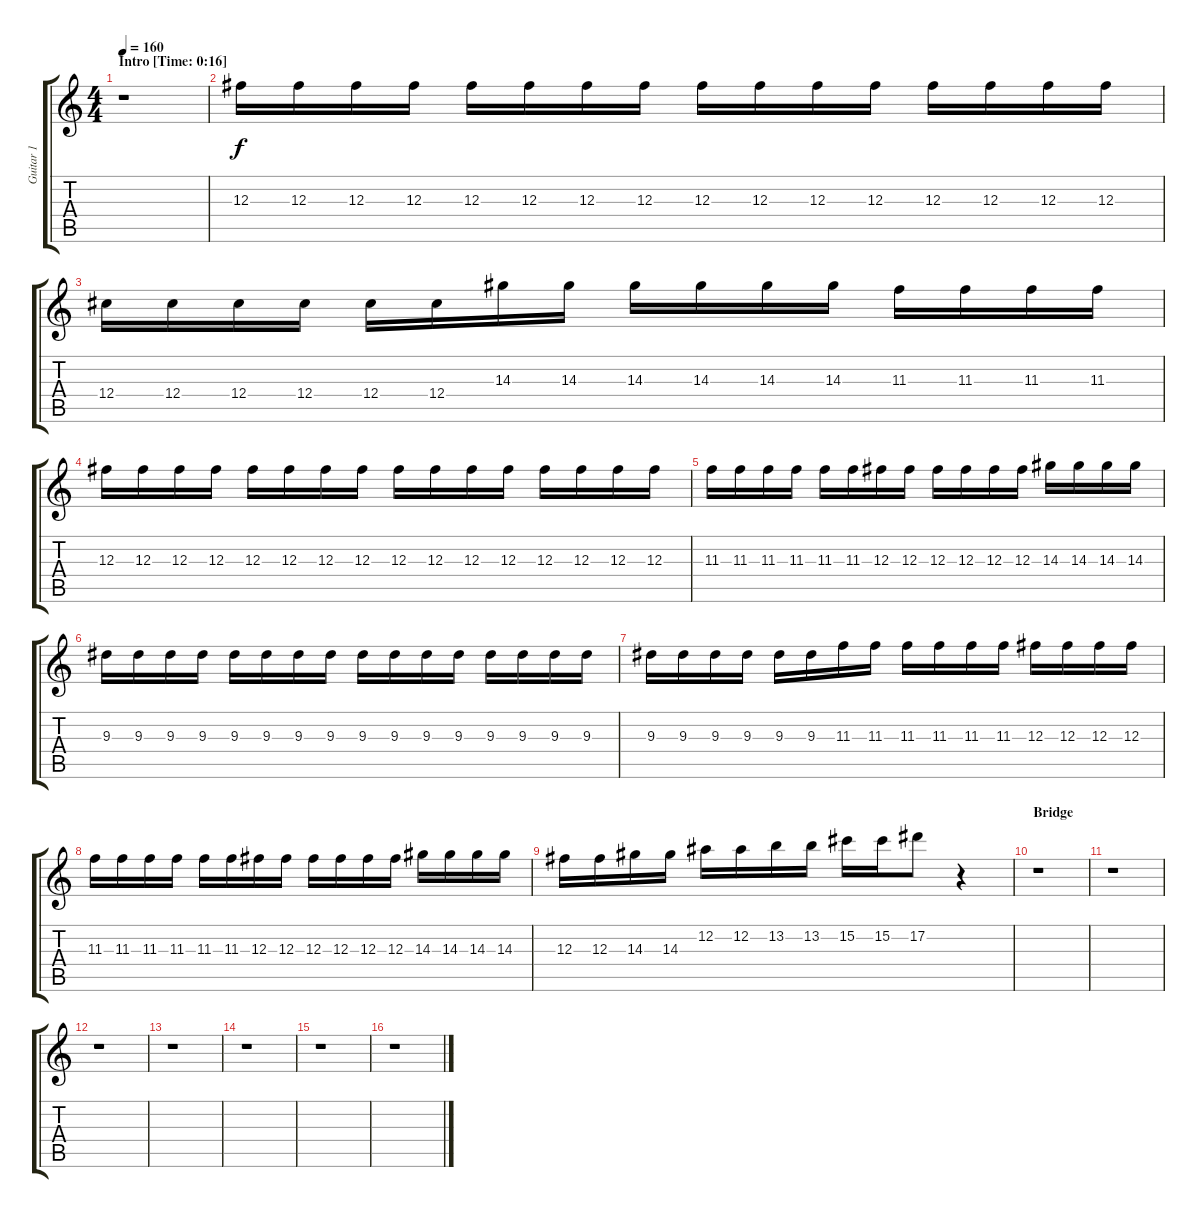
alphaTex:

\track ("Guitar 1" "Guitar 1") {instrument distortionguitar}
\staff {score tabs}
\tuning (Eb4 Bb3 Gb3 Db3 Ab2 Eb2) {hide}
\ts (4 4)
\section ("" "Intro [Time: 0:16]")
\tempo 160
\clef g2
\ks c
r.1{dy f instrument distortionguitar} |
12.3.16 12.3.16 12.3.16 12.3.16 12.3.16 12.3.16 12.3.16 12.3.16 12.3.16 12.3.16 12.3.16 12.3.16 12.3.16 12.3.16 12.3.16 12.3.16 |
12.4.16 12.4.16 12.4.16 12.4.16 12.4.16 12.4.16 14.3.16 14.3.16 14.3.16 14.3.16 14.3.16 14.3.16 11.3.16 11.3.16 11.3.16 11.3.16 |
12.3.16 12.3.16 12.3.16 12.3.16 12.3.16 12.3.16 12.3.16 12.3.16 12.3.16 12.3.16 12.3.16 12.3.16 12.3.16 12.3.16 12.3.16 12.3.16 |
11.3.16 11.3.16 11.3.16 11.3.16 11.3.16 11.3.16 12.3.16 12.3.16 12.3.16 12.3.16 12.3.16 12.3.16 14.3.16 14.3.16 14.3.16 14.3.16 |
9.3.16 9.3.16 9.3.16 9.3.16 9.3.16 9.3.16 9.3.16 9.3.16 9.3.16 9.3.16 9.3.16 9.3.16 9.3.16 9.3.16 9.3.16 9.3.16 |
9.3.16 9.3.16 9.3.16 9.3.16 9.3.16 9.3.16 11.3.16 11.3.16 11.3.16 11.3.16 11.3.16 11.3.16 12.3.16 12.3.16 12.3.16 12.3.16 |
11.3.16 11.3.16 11.3.16 11.3.16 11.3.16 11.3.16 12.3.16 12.3.16 12.3.16 12.3.16 12.3.16 12.3.16 14.3.16 14.3.16 14.3.16 14.3.16 |
12.3.16 12.3.16 14.3.16 14.3.16 12.2.16 12.2.16 13.2.16 13.2.16 15.2.16 15.2.16 17.2.8 r.4 |
\section ("" "Bridge")
r.1 |
r.1 |
r.1 |
r.1 |
r.1 |
r.1 |
r.1
